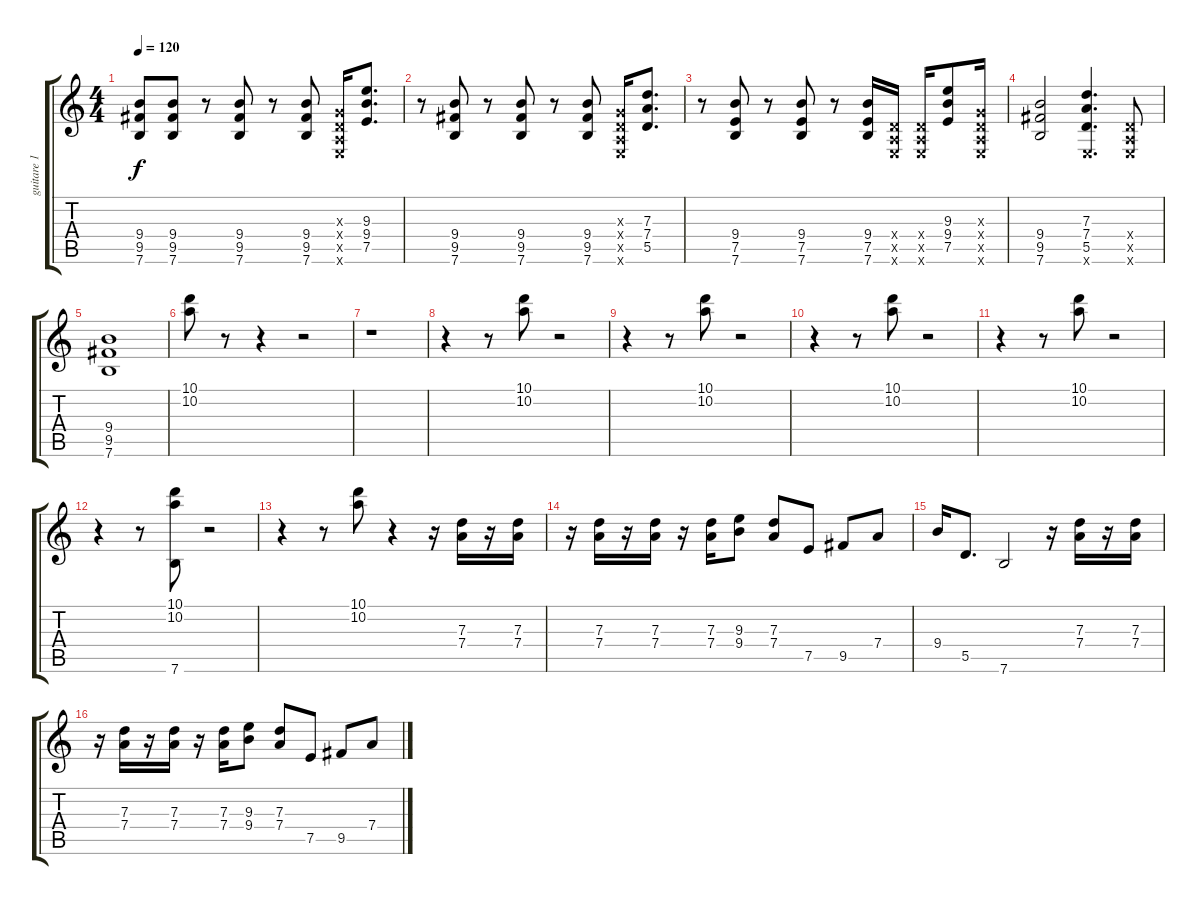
\track ("guitare 1" "guitare 1") {instrument overdrivenguitar}
\staff {score tabs}
\tuning (E4 B3 G3 D3 A2 E2) {hide}
\ts (4 4)
\tempo 120
\clef g2
\ks c
(9.4 9.5 7.6).8{dy f} (9.4 9.5 7.6).8 r.8 (9.4 9.5 7.6).8 r.8 (9.4 9.5 7.6).8 (0.3{x} 0.4{x} 0.5{x} 0.6{x}).16 (9.3 9.4 7.5).8{d} |
r.8 (9.4 9.5 7.6).8 r.8 (9.4 9.5 7.6).8 r.8 (9.4 9.5 7.6).8 (0.3{x} 0.4{x} 0.5{x} 0.6{x}).16 (7.3 7.4 5.5).8{d} |
r.8 (9.4 7.5 7.6).8 r.8 (9.4 7.5 7.6).8 r.8 (9.4 7.5 7.6).16 (0.4{x} 0.5{x} 0.6{x}).16 (0.4{x} 0.5{x} 0.6{x}).16 (9.3 9.4 7.5).8 (0.3{x} 0.4{x} 0.5{x} 0.6{x}).16 |
(9.4 9.5 7.6).2 (7.3 7.4 5.5 0.6{x}).4{d} (0.4{x} 0.5{x} 0.6{x}).8 |
(9.4 9.5 7.6).1 |
(10.1 10.2).8 r.8 r.4 r.2 |
r.1 |
r.4 r.8 (10.1 10.2).8 r.2 |
r.4 r.8 (10.1 10.2).8 r.2 |
r.4 r.8 (10.1 10.2).8 r.2 |
r.4 r.8 (10.1 10.2).8 r.2 |
r.4 r.8 (10.1 10.2 7.6).8 r.2 |
r.4 r.8 (10.1 10.2).8 r.4 r.16 (7.3 7.4).16 r.16 (7.3 7.4).16 |
r.16 (7.3 7.4).16 r.16 (7.3 7.4).16 r.16 (7.3 7.4).16 (9.3 9.4).8 (7.3 7.4).8 7.5.8 9.5.8 7.4.8 |
9.4.16 5.5.8{d} 7.6.2 r.16 (7.3 7.4).16 r.16 (7.3 7.4).16 |
r.16 (7.3 7.4).16 r.16 (7.3 7.4).16 r.16 (7.3 7.4).16 (9.3 9.4).8 (7.3 7.4).8 7.5.8 9.5.8 7.4.8
